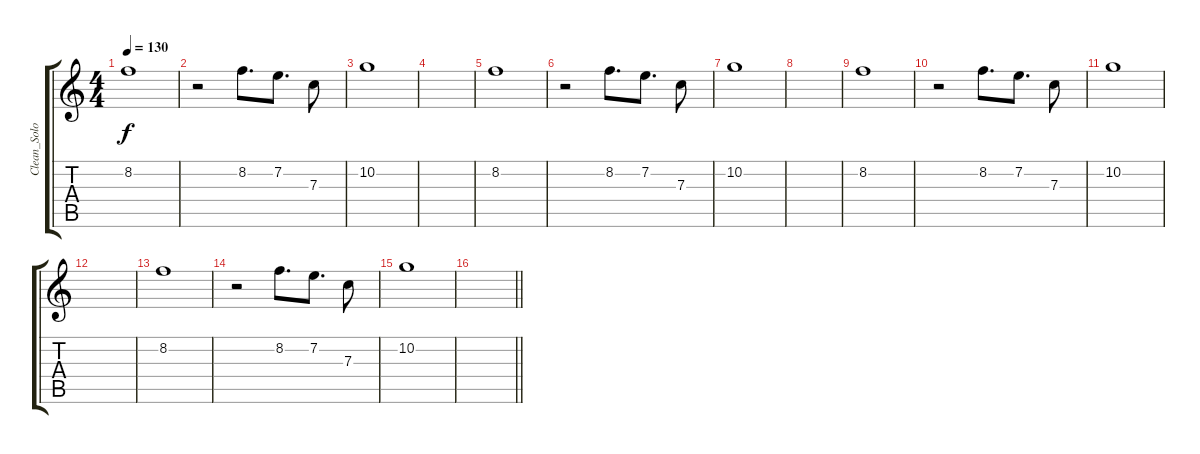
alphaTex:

\track ("Clean_Solo" "Clean_Solo") {instrument electricguitarclean}
\staff {score tabs}
\tuning (D4 A3 F3 C3 G2 C2) {hide}
\ts (4 4)
\tempo 130
\clef g2
\ks c
8.2.1{dy f} |
r.2 8.2.8{d} 7.2.8{d} 7.3.8 |
10.2.1 |
|
8.2.1 |
r.2 8.2.8{d} 7.2.8{d} 7.3.8 |
10.2.1 |
|
8.2.1 |
r.2 8.2.8{d} 7.2.8{d} 7.3.8 |
10.2.1 |
|
8.2.1 |
r.2 8.2.8{d} 7.2.8{d} 7.3.8 |
10.2.1 |
\barLineRight lightlight
